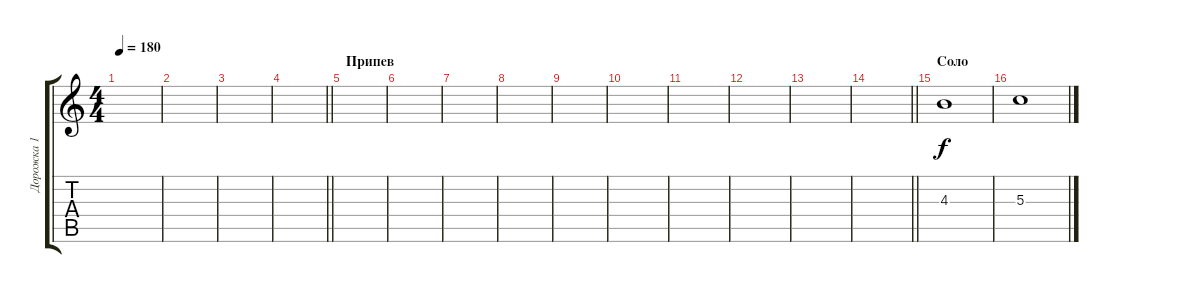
\track ("Дорожка 1" "Дорожка 1") {instrument distortionguitar}
\staff {score tabs}
\tuning (E4 B3 G3 D3 A2 E2) {hide}
\ts (4 4)
\tempo 180
\clef g2
\ks c
|
|
|
\barLineRight lightlight
|
\section ("" "Припев")
|
|
|
|
|
|
|
|
|
\barLineRight lightlight
|
\section ("" "Соло")
4.3.1 |
5.3.1
